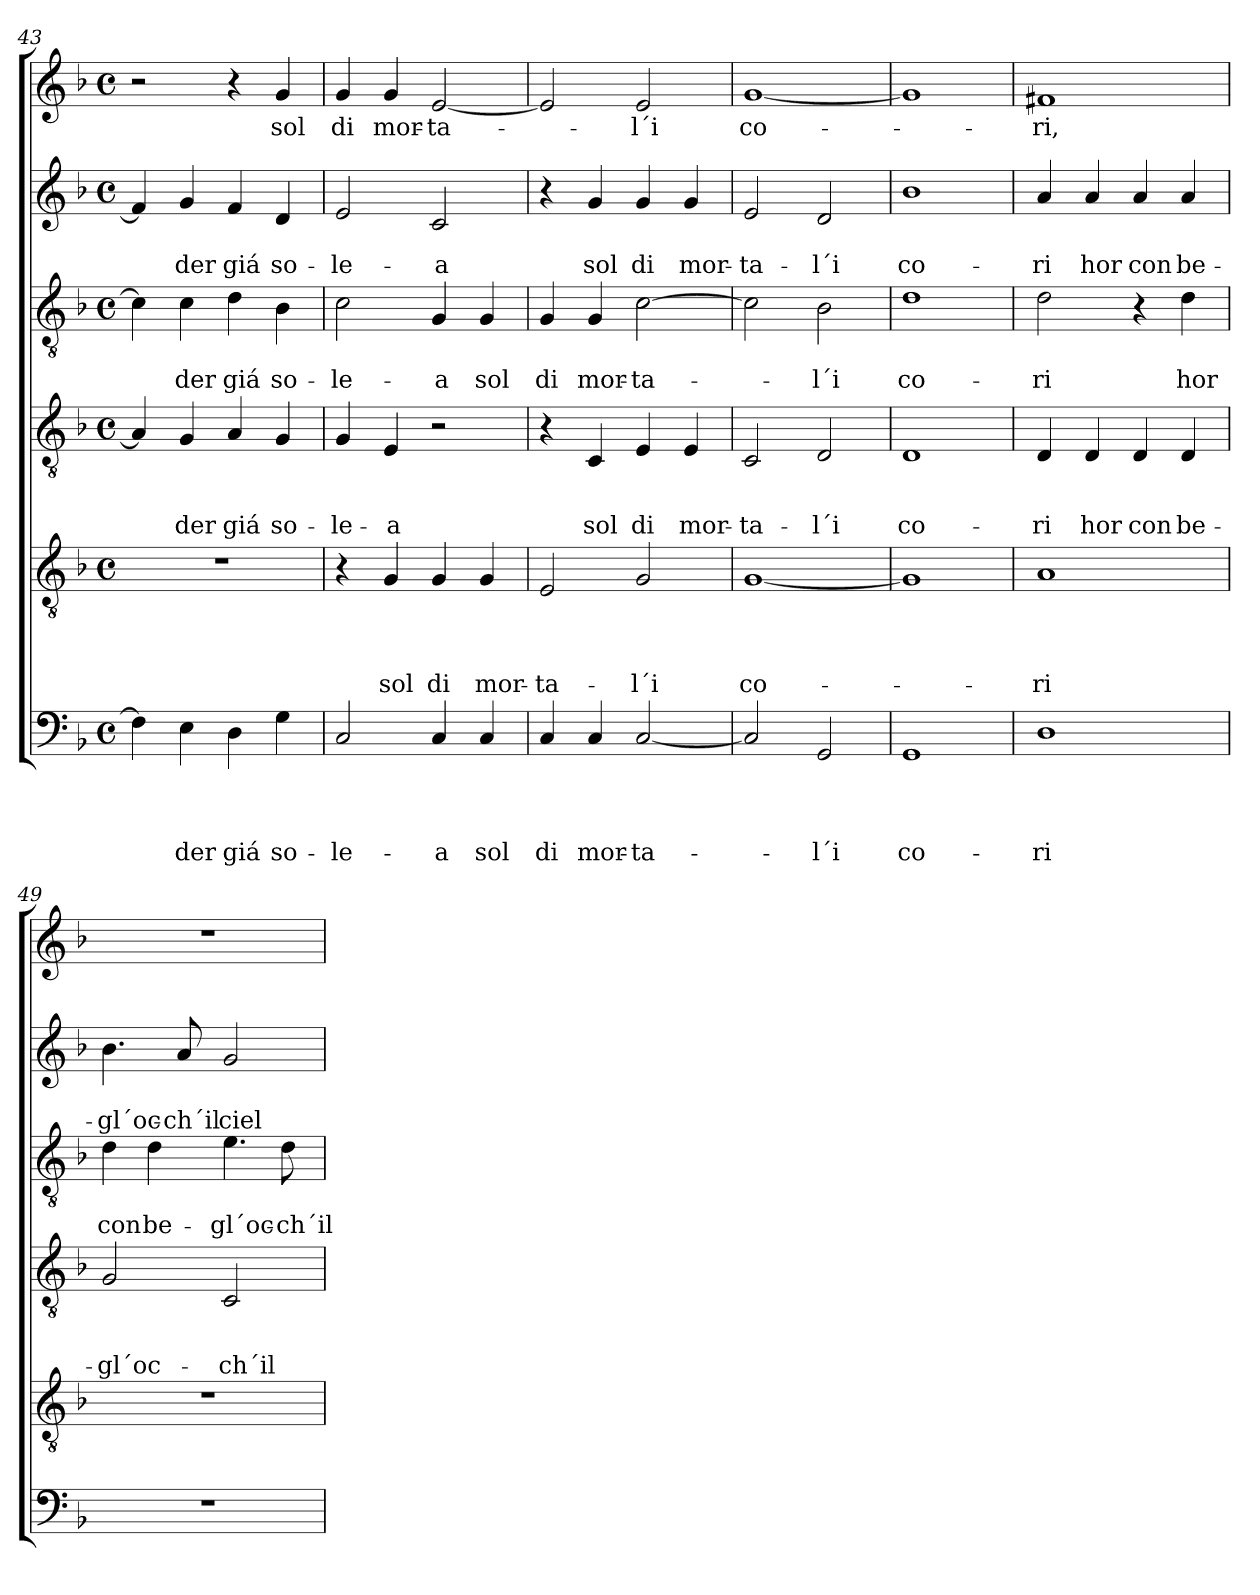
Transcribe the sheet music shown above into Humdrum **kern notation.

**kern	**text	**text	**text	**text	**kern	**text	**text	**text	**text	**kern	**text	**text	**text	**kern	**text	**text	**kern	**text	**text	**kern	**text
*part6	*part6	*part6	*part6	*part6	*part5	*part5	*part5	*part5	*part5	*part4	*part4	*part4	*part4	*part3	*part3	*part3	*part2	*part2	*part2	*part1	*part1
*staff6	*staff6	*staff6	*staff6	*staff6	*staff5	*staff5	*staff5	*staff5	*staff5	*staff4	*staff4	*staff4	*staff4	*staff3	*staff3	*staff3	*staff2	*staff2	*staff2	*staff1	*staff1
!!LO:PB:g=z
*clefF4	*	*	*	*	*clefGv2	*	*	*	*	*clefGv2	*	*	*	*clefGv2	*	*	*clefG2	*	*	*clefG2	*
*k[b-]	*	*	*	*	*k[b-]	*	*	*	*	*k[b-]	*	*	*	*k[b-]	*	*	*k[b-]	*	*	*k[b-]	*
*F:	*	*	*	*	*F:	*	*	*	*	*F:	*	*	*	*F:	*	*	*F:	*	*	*F:	*
*M4/4	*	*	*	*	*M4/4	*	*	*	*	*M4/4	*	*	*	*M4/4	*	*	*M4/4	*	*	*M4/4	*
*met(c)	*	*	*	*	*met(c)	*	*	*	*	*met(c)	*	*	*	*met(c)	*	*	*met(c)	*	*	*met(c)	*
=43	=43	=43	=43	=43	=43	=43	=43	=43	=43	=43	=43	=43	=43	=43	=43	=43	=43	=43	=43	=43	=43
4F\]	.	.	.	.	1r	.	.	.	.	4A/]	.	.	.	4c\]	.	.	4f/]	.	.	2r	.
!	!	!	!	!LO:LY:b	!	!	!	!	!	!	!	!	!LO:LY:b	!	!	!LO:LY:b	!	!	!LO:LY:b	!	!
4E\	.	.	.	-der	.	.	.	.	.	4G/	.	.	-der	4c\	.	-der	4g/	.	-der	.	.
!	!	!	!	!LO:LY:b	!	!	!	!	!	!	!	!	!LO:LY:b	!	!	!LO:LY:b	!	!	!LO:LY:b	!	!
4D\	.	.	.	giá	.	.	.	.	.	4A/	.	.	giá	4d\	.	giá	4f/	.	giá	4r	.
!	!	!	!	!LO:LY:b	!	!	!	!	!	!	!	!	!LO:LY:b	!	!	!LO:LY:b	!	!	!LO:LY:b	!	!LO:LY:b
4G\	.	.	.	so-	.	.	.	.	.	4G/	.	.	so-	4B-\	.	so-	4d/	.	so-	4g/	sol
=44	=44	=44	=44	=44	=44	=44	=44	=44	=44	=44	=44	=44	=44	=44	=44	=44	=44	=44	=44	=44	=44
!	!	!	!	!LO:LY:b	!	!	!	!	!	!	!	!	!LO:LY:b	!	!	!LO:LY:b	!	!	!LO:LY:b	!	!LO:LY:b
2C/	.	.	.	-le-	4r	.	.	.	.	4G/	.	.	-le-	2c\	.	-le-	2e/	.	-le-	4g/	di
!	!	!	!	!	!	!	!	!	!LO:LY:b	!	!	!	!LO:LY:b	!	!	!	!	!	!	!	!LO:LY:b
.	.	.	.	.	4G/	.	.	.	sol	4E/	.	.	-a	.	.	.	.	.	.	4g/	mor-
!	!	!	!	!LO:LY:b	!	!	!	!	!LO:LY:b	!	!	!	!	!	!	!LO:LY:b	!	!	!LO:LY:b	!	!LO:LY:b
4C/	.	.	.	-a	4G/	.	.	.	di	2r	.	.	.	4G/	.	-a	2c/	.	-a	[2e/	-ta-
!	!	!	!	!LO:LY:b	!	!	!	!	!LO:LY:b	!	!	!	!	!	!	!LO:LY:b	!	!	!	!	!
4C/	.	.	.	sol	4G/	.	.	.	mor-	.	.	.	.	4G/	.	sol	.	.	.	.	.
=45	=45	=45	=45	=45	=45	=45	=45	=45	=45	=45	=45	=45	=45	=45	=45	=45	=45	=45	=45	=45	=45
!	!	!	!	!LO:LY:b	!	!	!	!	!LO:LY:b	!	!	!	!	!	!	!LO:LY:b	!	!	!	!	!
4C/	.	.	.	di	2E/	.	.	.	-ta-	4r	.	.	.	4G/	.	di	4r	.	.	2e/]	.
!	!	!	!	!LO:LY:b	!	!	!	!	!	!	!	!	!LO:LY:b	!	!	!LO:LY:b	!	!	!LO:LY:b	!	!
4C/	.	.	.	mor-	.	.	.	.	.	4C/	.	.	sol	4G/	.	mor-	4g/	.	sol	.	.
!	!	!	!	!LO:LY:b	!	!	!	!	!LO:LY:b	!	!	!	!LO:LY:b	!	!	!LO:LY:b	!	!	!LO:LY:b	!	!LO:LY:b
[2C/	.	.	.	-ta-	2G/	.	.	.	-l´i	4E/	.	.	di	[2c\	.	-ta-	4g/	.	di	2e/	-l´i
!	!	!	!	!	!	!	!	!	!	!	!	!	!LO:LY:b	!	!	!	!	!	!LO:LY:b	!	!
.	.	.	.	.	.	.	.	.	.	4E/	.	.	mor-	.	.	.	4g/	.	mor-	.	.
=46	=46	=46	=46	=46	=46	=46	=46	=46	=46	=46	=46	=46	=46	=46	=46	=46	=46	=46	=46	=46	=46
!	!	!	!	!	!	!	!	!	!LO:LY:b	!	!	!	!LO:LY:b	!	!	!	!	!	!LO:LY:b	!	!LO:LY:b
2C/]	.	.	.	.	[1G	.	.	.	co-	2C/	.	.	-ta-	2c\]	.	.	2e/	.	-ta-	[1g	co-
!	!	!	!	!LO:LY:b	!	!	!	!	!	!	!	!	!LO:LY:b	!	!	!LO:LY:b	!	!	!LO:LY:b	!	!
2GG/	.	.	.	-l´i	.	.	.	.	.	2D/	.	.	-l´i	2B-\	.	-l´i	2d/	.	-l´i	.	.
=47	=47	=47	=47	=47	=47	=47	=47	=47	=47	=47	=47	=47	=47	=47	=47	=47	=47	=47	=47	=47	=47
!	!	!	!	!LO:LY:b	!	!	!	!	!	!	!	!	!LO:LY:b	!	!	!LO:LY:b	!	!	!LO:LY:b	!	!
1GG	.	.	.	co-	1G]	.	.	.	.	1D	.	.	co-	1d	.	co-	1b-	.	co-	1g]	.
=48	=48	=48	=48	=48	=48	=48	=48	=48	=48	=48	=48	=48	=48	=48	=48	=48	=48	=48	=48	=48	=48
!	!	!	!	!LO:LY:b	!	!	!	!	!LO:LY:b	!	!	!	!LO:LY:b	!	!	!LO:LY:b	!	!	!LO:LY:b	!	!LO:LY:b
1D	.	.	.	-ri	1A	.	.	.	-ri	4D/	.	.	-ri	2d\	.	-ri	4a/	.	-ri	1f#X	-ri,
!	!	!	!	!	!	!	!	!	!	!	!	!	!LO:LY:b	!	!	!	!	!	!LO:LY:b	!	!
.	.	.	.	.	.	.	.	.	.	4D/	.	.	hor	.	.	.	4a/	.	hor	.	.
!	!	!	!	!	!	!	!	!	!	!	!	!	!LO:LY:b	!	!	!	!	!	!LO:LY:b	!	!
.	.	.	.	.	.	.	.	.	.	4D/	.	.	con	4r	.	.	4a/	.	con	.	.
!	!	!	!	!	!	!	!	!	!	!	!	!	!LO:LY:b	!	!	!LO:LY:b	!	!	!LO:LY:b	!	!
.	.	.	.	.	.	.	.	.	.	4D/	.	.	be-	4d\	.	hor	4a/	.	be-	.	.
=49	=49	=49	=49	=49	=49	=49	=49	=49	=49	=49	=49	=49	=49	=49	=49	=49	=49	=49	=49	=49	=49
!	!	!	!	!	!	!	!	!	!	!	!	!	!LO:LY:b	!	!	!LO:LY:b	!	!	!LO:LY:b	!	!
1r	.	.	.	.	1r	.	.	.	.	2G/	.	.	-gl´oc-	4d\	.	con	4.b-\	.	-gl´oc-	1r	.
!	!	!	!	!	!	!	!	!	!	!	!	!	!	!	!	!LO:LY:b	!	!	!	!	!
.	.	.	.	.	.	.	.	.	.	.	.	.	.	4d\	.	be-	.	.	.	.	.
!	!	!	!	!	!	!	!	!	!	!	!	!	!	!	!	!	!	!	!LO:LY:b	!	!
.	.	.	.	.	.	.	.	.	.	.	.	.	.	.	.	.	8a/	.	-ch´il	.	.
!	!	!	!	!	!	!	!	!	!	!	!	!	!LO:LY:b	!	!	!LO:LY:b	!	!	!LO:LY:b	!	!
.	.	.	.	.	.	.	.	.	.	2C/	.	.	-ch´il	4.e\	.	-gl´oc-	2g/	.	ciel	.	.
!	!	!	!	!	!	!	!	!	!	!	!	!	!	!	!	!LO:LY:b	!	!	!	!	!
.	.	.	.	.	.	.	.	.	.	.	.	.	.	8d\	.	-ch´il	.	.	.	.	.
=	=	=	=	=	=	=	=	=	=	=	=	=	=	=	=	=	=	=	=	=	=
*-	*-	*-	*-	*-	*-	*-	*-	*-	*-	*-	*-	*-	*-	*-	*-	*-	*-	*-	*-	*-	*-
